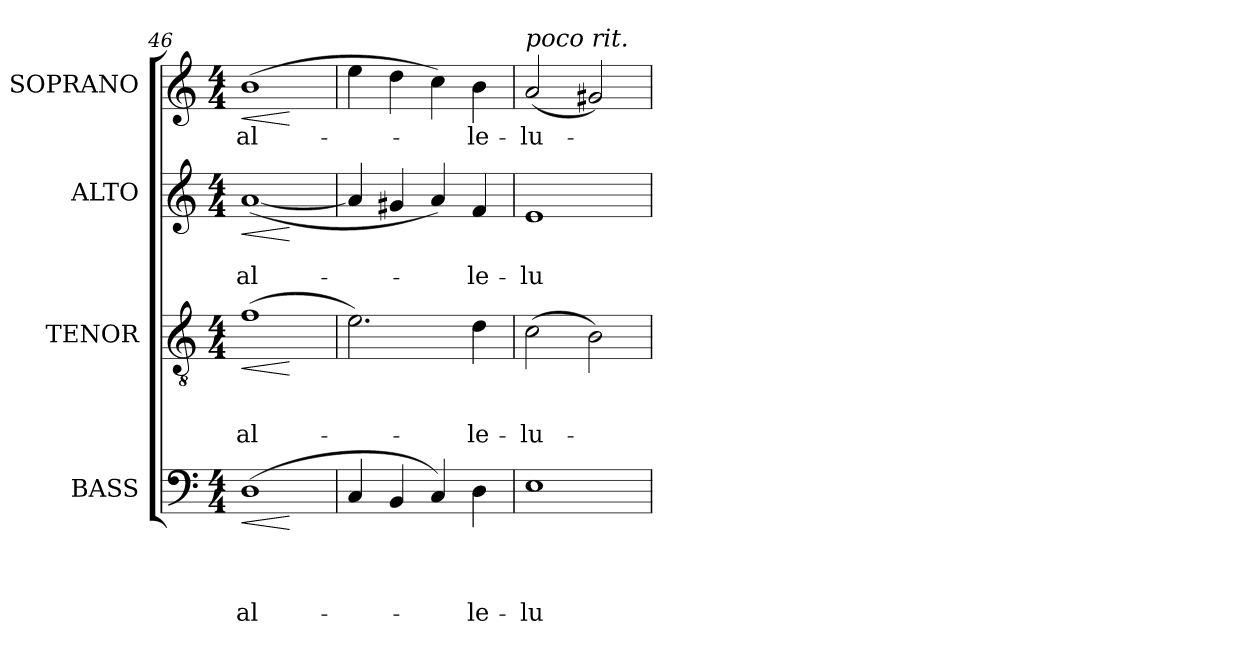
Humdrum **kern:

**kern	**text	**text	**text	**text	**dynam	**kern	**text	**text	**text	**dynam	**kern	**text	**text	**dynam	**kern	**text	**dynam
*part4	*part4	*part4	*part4	*part4	*part4	*part3	*part3	*part3	*part3	*part3	*part2	*part2	*part2	*part2	*part1	*part1	*part1
*staff4	*staff4	*staff4	*staff4	*staff4	*staff4	*staff3	*staff3	*staff3	*staff3	*staff3	*staff2	*staff2	*staff2	*staff2	*staff1	*staff1	*staff1
*I"BASS	*	*	*	*	*	*I"TENOR	*	*	*	*	*I"ALTO	*	*	*	*I"SOPRANO	*	*
*I'B.	*	*	*	*	*	*I'T.	*	*	*	*	*I'A.	*	*	*	*I'S.	*	*
*clefF4	*	*	*	*	*	*clefGv2	*	*	*	*	*clefG2	*	*	*	*clefG2	*	*
*k[]	*	*	*	*	*	*k[]	*	*	*	*	*k[]	*	*	*	*k[]	*	*
*C:	*	*	*	*	*	*C:	*	*	*	*	*C:	*	*	*	*C:	*	*
*M4/4	*	*	*	*	*	*M4/4	*	*	*	*	*M4/4	*	*	*	*M4/4	*	*
=46	=46	=46	=46	=46	=46	=46	=46	=46	=46	=46	=46	=46	=46	=46	=46	=46	=46
!	!	!	!	!LO:LY:b	!LO:HP:b	!	!	!	!LO:LY:b	!LO:HP:b	!	!	!LO:LY:b	!LO:HP:b	!	!LO:LY:b	!LO:HP:b
(>1D	.	.	.	al-	<	(>1f	.	.	al-	<	(<[<1a	.	al-	<	(>1b	al-	<
.	.	.	.	.	[	.	.	.	.	[	.	.	.	[	.	.	[
=47	=47	=47	=47	=47	=47	=47	=47	=47	=47	=47	=47	=47	=47	=47	=47	=47	=47
4C/	.	.	.	.	.	2.e\)	.	.	.	.	4a/]	.	.	.	4ee\	.	.
4BB/	.	.	.	.	.	.	.	.	.	.	4g#X/	.	.	.	4dd\	.	.
4C/)	.	.	.	.	.	.	.	.	.	.	4a/)	.	.	.	4cc\)	.	.
!	!	!	!	!LO:LY:b	!	!	!	!	!LO:LY:b	!	!	!	!LO:LY:b	!	!	!LO:LY:b	!
4D\	.	.	.	-le-	.	4d\	.	.	-le-	.	4f/	.	-le-	.	4b\	-le-	.
=48	=48	=48	=48	=48	=48	=48	=48	=48	=48	=48	=48	=48	=48	=48	=48	=48	=48
!	!	!	!	!	!	!	!	!	!	!	!	!	!	!	!LO:TX:a:i:t=poco rit.	!	!
!	!	!	!	!LO:LY:b	!	!	!	!	!LO:LY:b	!	!	!	!LO:LY:b	!	!	!LO:LY:b	!
1E	.	.	.	-lu-	.	(>2c\	.	.	-lu-	.	1e	.	-lu-	.	(<2a/	-lu-	.
.	.	.	.	.	.	2B\)	.	.	.	.	.	.	.	.	2g#X/)	.	.
=	=	=	=	=	=	=	=	=	=	=	=	=	=	=	=	=	=
*-	*-	*-	*-	*-	*-	*-	*-	*-	*-	*-	*-	*-	*-	*-	*-	*-	*-
